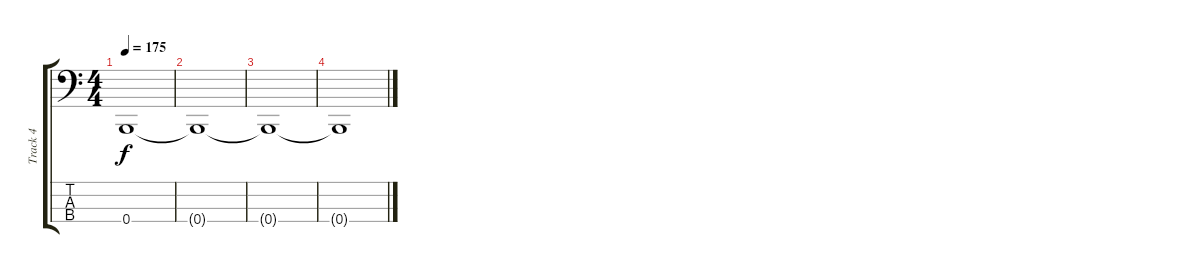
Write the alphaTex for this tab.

\track ("Track 4" "Track 4") {instrument electricbasspick}
\staff {score tabs}
\tuning (E2 B1 Gb1 B0) {hide}
\ts (4 4)
\tempo 175
\clef f4
\ks c
0.4{t}.1{dy f} |
0.4{t}.1 |
0.4{t}.1 |
0.4{t}.1
